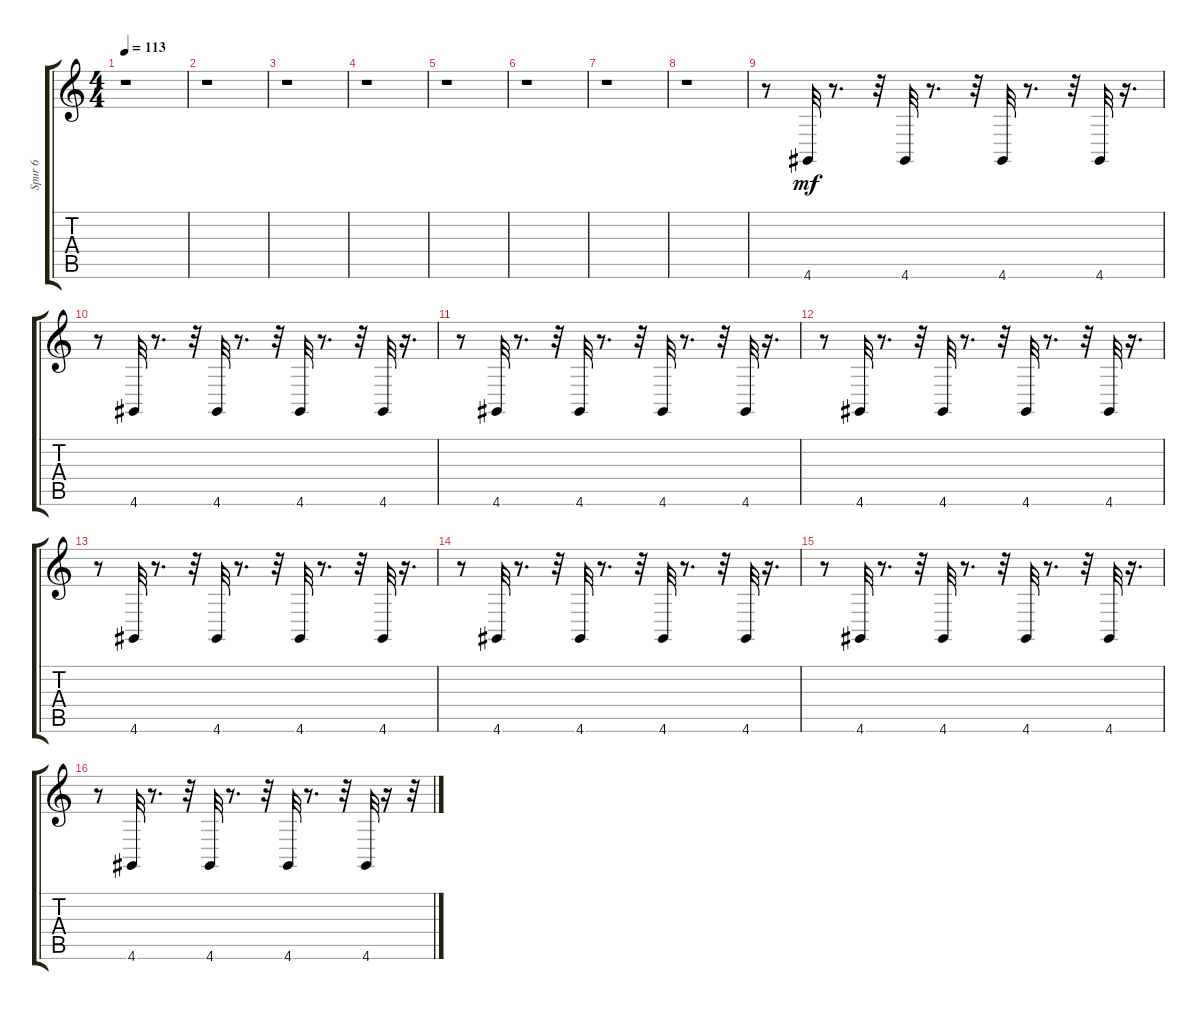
\track ("Spur 6" "Spur 6") {instrument acousticgrandpiano}
\staff {score tabs}
\tuning (E4 B3 G3 D3 A2 E2) {hide}
\ts (4 4)
\tempo 113
\clef g2
\ks c
r.1{dy mf} |
r.1 |
r.1 |
r.1 |
r.1 |
r.1 |
r.1 |
r.1 |
r.8 4.6.32 r.8{d} r.32 4.6.32 r.8{d} r.32 4.6.32 r.8{d} r.32 4.6.32 r.16{d} |
r.8 4.6.32 r.8{d} r.32 4.6.32 r.8{d} r.32 4.6.32 r.8{d} r.32 4.6.32 r.16{d} |
r.8 4.6.32 r.8{d} r.32 4.6.32 r.8{d} r.32 4.6.32 r.8{d} r.32 4.6.32 r.16{d} |
r.8 4.6.32 r.8{d} r.32 4.6.32 r.8{d} r.32 4.6.32 r.8{d} r.32 4.6.32 r.16{d} |
r.8 4.6.32 r.8{d} r.32 4.6.32 r.8{d} r.32 4.6.32 r.8{d} r.32 4.6.32 r.16{d} |
r.8 4.6.32 r.8{d} r.32 4.6.32 r.8{d} r.32 4.6.32 r.8{d} r.32 4.6.32 r.16{d} |
r.8 4.6.32 r.8{d} r.32 4.6.32 r.8{d} r.32 4.6.32 r.8{d} r.32 4.6.32 r.16{d} |
r.8 4.6.32 r.8{d} r.32 4.6.32 r.8{d} r.32 4.6.32 r.8{d} r.32 4.6.32 r.16 r.32
